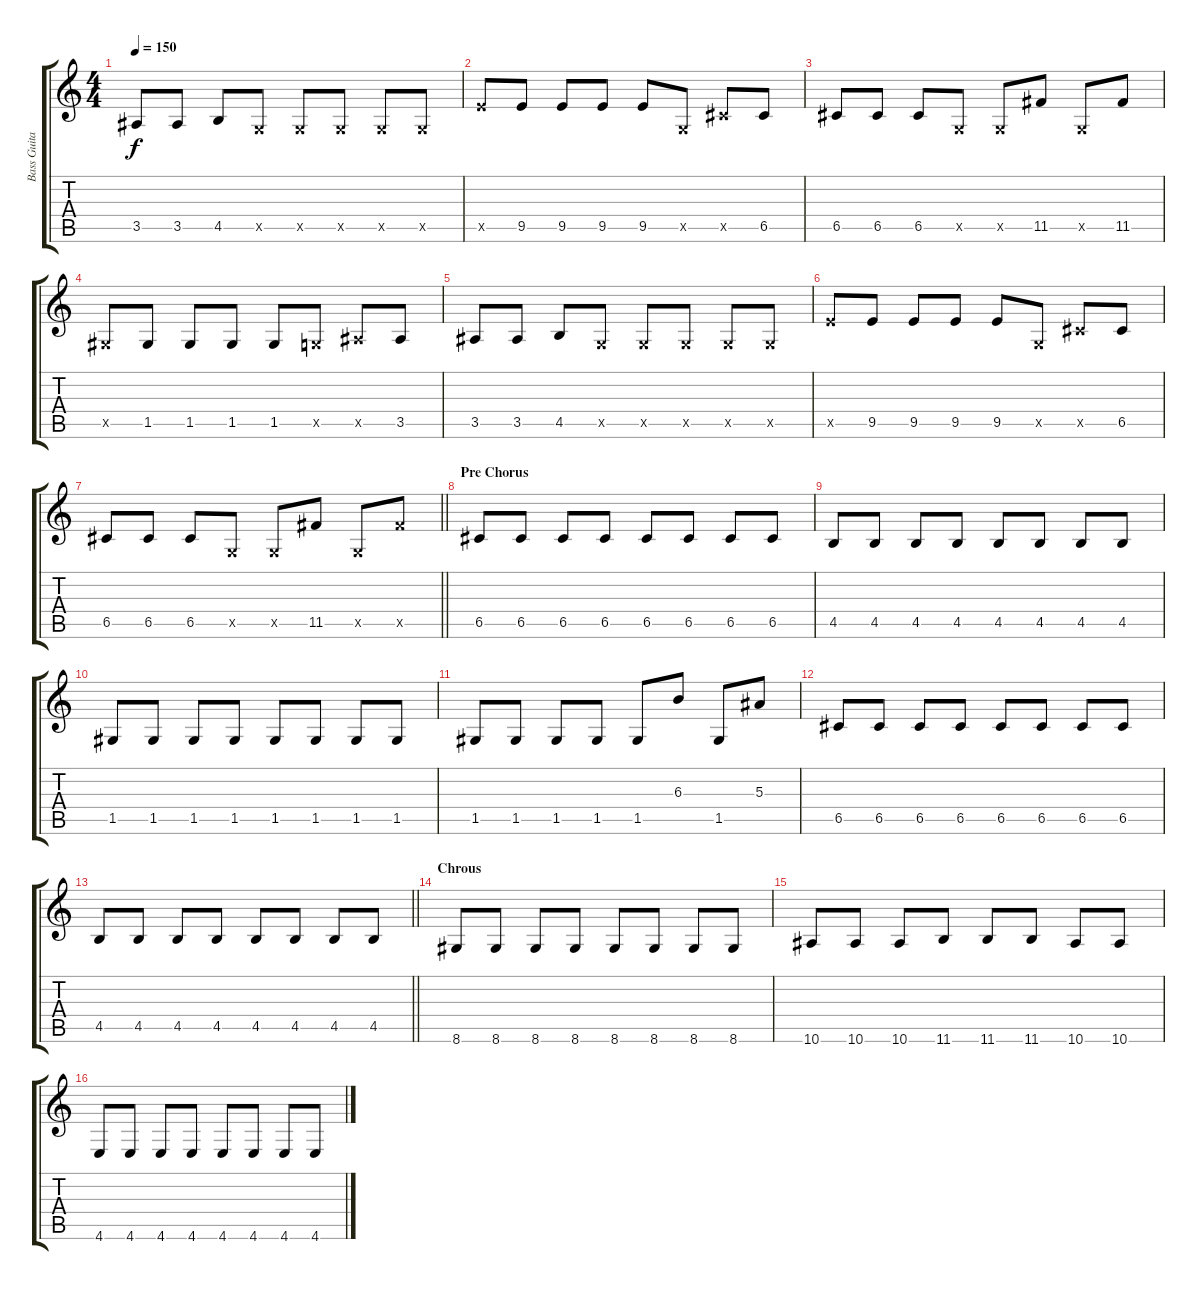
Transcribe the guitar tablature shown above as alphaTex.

\track ("Bass Guitar" "Bass Guita") {instrument electricbasspick}
\staff {score tabs}
\tuning (D4 A3 F3 C3 G2 C2) {hide}
\ts (4 4)
\tempo 150
\clef g2
\ks c
3.5.8{dy f} 3.5.8 4.5.8 0.5{x}.8 0.5{x}.8 0.5{x}.8 0.5{x}.8 0.5{x}.8 |
9.5{x}.8 9.5.8 9.5.8 9.5.8 9.5.8 0.5{x}.8 6.5{x}.8 6.5.8 |
6.5.8 6.5.8 6.5.8 0.5{x}.8 0.5{x}.8 11.5.8 0.5{x}.8 11.5.8 |
1.5{x}.8 1.5.8 1.5.8 1.5.8 1.5.8 0.5{x}.8 3.5{x}.8 3.5.8 |
3.5.8 3.5.8 4.5.8 0.5{x}.8 0.5{x}.8 0.5{x}.8 0.5{x}.8 0.5{x}.8 |
9.5{x}.8 9.5.8 9.5.8 9.5.8 9.5.8 0.5{x}.8 6.5{x}.8 6.5.8 |
\barLineRight lightlight
6.5.8 6.5.8 6.5.8 0.5{x}.8 0.5{x}.8 11.5.8 0.5{x}.8 11.5{x}.8 |
\section ("" "Pre Chorus")
6.5.8 6.5.8 6.5.8 6.5.8 6.5.8 6.5.8 6.5.8 6.5.8 |
4.5.8 4.5.8 4.5.8 4.5.8 4.5.8 4.5.8 4.5.8 4.5.8 |
1.5.8 1.5.8 1.5.8 1.5.8 1.5.8 1.5.8 1.5.8 1.5.8 |
1.5.8 1.5.8 1.5.8 1.5.8 1.5.8 6.3.8 1.5.8 5.3.8 |
6.5.8 6.5.8 6.5.8 6.5.8 6.5.8 6.5.8 6.5.8 6.5.8 |
\barLineRight lightlight
4.5.8 4.5.8 4.5.8 4.5.8 4.5.8 4.5.8 4.5.8 4.5.8 |
\section ("" "Chrous")
8.6.8 8.6.8 8.6.8 8.6.8 8.6.8 8.6.8 8.6.8 8.6.8 |
10.6.8 10.6.8 10.6.8 11.6.8 11.6.8 11.6.8 10.6.8 10.6.8 |
4.6.8 4.6.8 4.6.8 4.6.8 4.6.8 4.6.8 4.6.8 4.6.8
